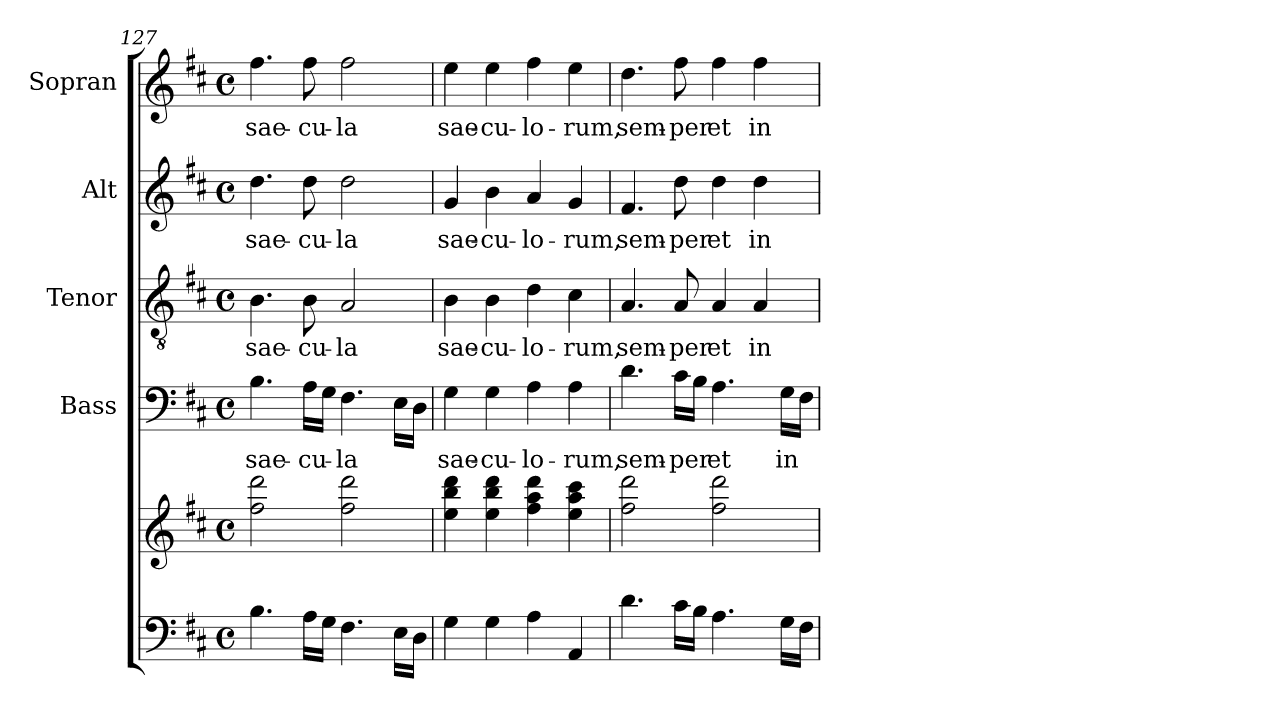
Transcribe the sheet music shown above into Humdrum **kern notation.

**kern	**kern	**kern	**text	**kern	**text	**kern	**text	**kern	**text
*part5	*part5	*part4	*part4	*part3	*part3	*part2	*part2	*part1	*part1
*staff6	*staff5	*staff4	*staff4	*staff3	*staff3	*staff2	*staff2	*staff1	*staff1
*	*	*I"Bass	*	*I"Tenor	*	*I"Alt	*	*I"Sopran	*
*	*	*I'B.	*	*I'T.	*	*I'A.	*	*I'S.	*
*clefF4	*clefG2	*clefF4	*	*clefGv2	*	*clefG2	*	*clefG2	*
*k[f#c#]	*k[f#c#]	*k[f#c#]	*	*k[f#c#]	*	*k[f#c#]	*	*k[f#c#]	*
*D:	*D:	*D:	*	*D:	*	*D:	*	*D:	*
*M4/4	*M4/4	*M4/4	*	*M4/4	*	*M4/4	*	*M4/4	*
*met(c)	*met(c)	*met(c)	*	*met(c)	*	*met(c)	*	*met(c)	*
=127	=127	=127	=127	=127	=127	=127	=127	=127	=127
!	!	!	!LO:LY:b	!	!LO:LY:b	!	!LO:LY:b	!	!LO:LY:b
4.B\	2ff#\ 2ddd\	4.B\	sae-	4.B\	sae-	4.dd\	sae-	4.ff#\	sae-
!	!	!	!LO:LY:b	!	!LO:LY:b	!	!LO:LY:b	!	!LO:LY:b
16A\LL	.	16A\LL	-cu-	8B\	-cu-	8dd\	-cu-	8ff#\	-cu-
16G\JJ	.	16G\JJ	.	.	.	.	.	.	.
!	!	!	!LO:LY:b	!	!LO:LY:b	!	!LO:LY:b	!	!LO:LY:b
4.F#\	2ff#\ 2ddd\	4.F#\	-la	2A/	-la	2dd\	-la	2ff#\	-la
16E\LL	.	16E\LL	.	.	.	.	.	.	.
16D\JJ	.	16D\JJ	.	.	.	.	.	.	.
=128	=128	=128	=128	=128	=128	=128	=128	=128	=128
!	!	!	!LO:LY:b	!	!LO:LY:b	!	!LO:LY:b	!	!LO:LY:b
4G\	4ee\ 4bb\ 4ddd\	4G\	sae-	4B\	sae-	4g/	sae-	4ee\	sae-
!	!	!	!LO:LY:b	!	!LO:LY:b	!	!LO:LY:b	!	!LO:LY:b
4G\	4ee\ 4bb\ 4ddd\	4G\	-cu-	4B\	-cu-	4b\	-cu-	4ee\	-cu-
!	!	!	!LO:LY:b	!	!LO:LY:b	!	!LO:LY:b	!	!LO:LY:b
4A\	4ff#\ 4aa\ 4ddd\	4A\	-lo-	4d\	-lo-	4a/	-lo-	4ff#\	-lo-
!	!	!	!LO:LY:b	!	!LO:LY:b	!	!LO:LY:b	!	!LO:LY:b
4AA/	4ee\ 4aa\ 4ccc#\	4A\	-rum,	4c#\	-rum,	4g/	-rum,	4ee\	-rum,
=129	=129	=129	=129	=129	=129	=129	=129	=129	=129
!	!	!	!LO:LY:b	!	!LO:LY:b	!	!LO:LY:b	!	!LO:LY:b
4.d\	2ff#\ 2ddd\	4.d\	sem-	4.A/	sem-	4.f#/	sem-	4.dd\	sem-
!	!	!	!LO:LY:b	!	!LO:LY:b	!	!LO:LY:b	!	!LO:LY:b
16c#\LL	.	16c#\LL	-per	8A/	-per	8dd\	-per	8ff#\	-per
16B\JJ	.	16B\JJ	.	.	.	.	.	.	.
!	!	!	!LO:LY:b	!	!LO:LY:b	!	!LO:LY:b	!	!LO:LY:b
4.A\	2ff#\ 2ddd\	4.A\	et	4A/	et	4dd\	et	4ff#\	et
!	!	!	!	!	!LO:LY:b	!	!LO:LY:b	!	!LO:LY:b
.	.	.	.	4A/	in	4dd\	in	4ff#\	in
!	!	!	!LO:LY:b	!	!	!	!	!	!
16G\LL	.	16G\LL	in	.	.	.	.	.	.
16F#\JJ	.	16F#\JJ	.	.	.	.	.	.	.
=	=	=	=	=	=	=	=	=	=
*-	*-	*-	*-	*-	*-	*-	*-	*-	*-
